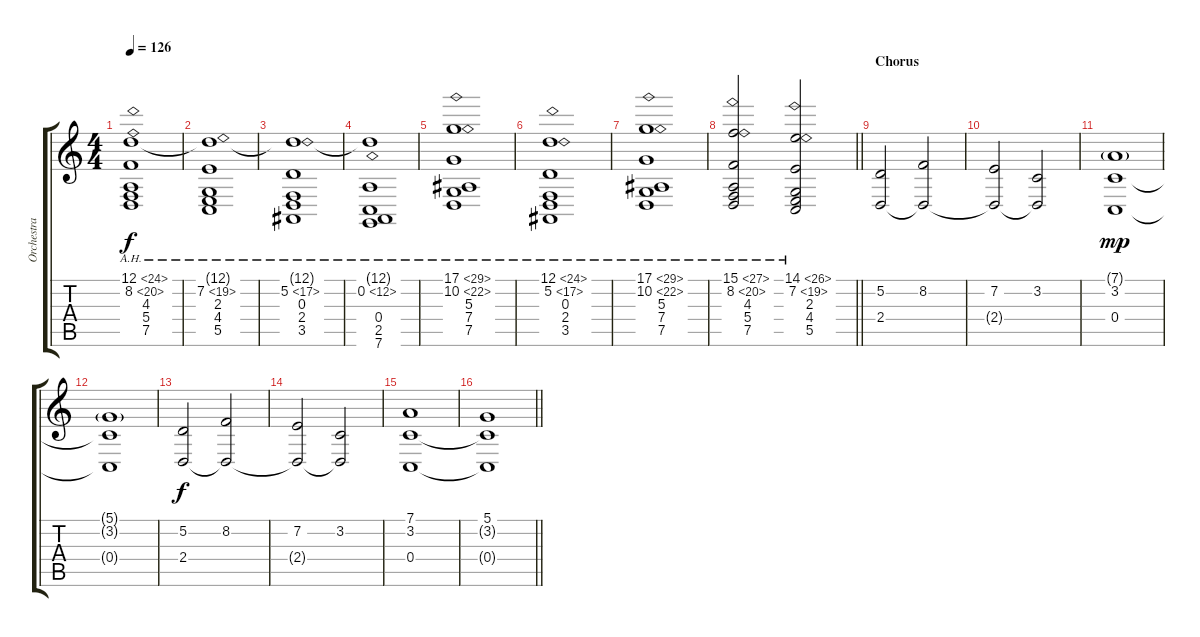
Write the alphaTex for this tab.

\track ("Orchestra" "Orchestra") {instrument stringensemble1}
\staff {score tabs}
\tuning (D4 A3 F3 C3 G2 C2) {hide}
\ts (4 4)
\tempo 126
\clef g2
\ks c
(12.1{ah 12} 8.2{ah 12} 4.3 5.4 7.5).1{dy f volume 4 balance 12} |
(12.1{t} 7.2{ah 12} 2.3 4.4 5.5).1 |
(12.1{t} 5.2{ah 12} 0.3 2.4 3.5).1 |
(12.1{t} 0.2{ah 12} 0.4 2.5 7.6).1 |
(17.1{ah 12} 10.2{ah 12} 5.3 7.4 7.5).1 |
(12.1{ah 12} 5.2{ah 12} 0.3 2.4 3.5).1 |
(17.1{ah 12} 10.2{ah 12} 5.3 7.4 7.5).1 |
\barLineRight lightlight
(15.1{ah 12} 8.2{ah 12} 4.3 5.4 7.5).2 (14.1{ah 12} 7.2{ah 12} 2.3 4.4 5.5).2 |
\section ("" "Chorus")
(5.2 2.4).2{volume 8 balance 4} (8.2 2.4{t}).2 |
(7.2 2.4{t}).2 (3.2 2.4{t}).2 |
(7.1{g} 3.2 0.4).1{dy mp} |
(5.1{g} 3.2{t} 0.4{t}).1 |
(5.2 2.4).2{dy f} (8.2 2.4{t}).2 |
(7.2 2.4{t}).2 (3.2 2.4{t}).2 |
(7.1 3.2 0.4).1 |
\barLineRight lightlight
(5.1 3.2{t} 0.4{t}).1
